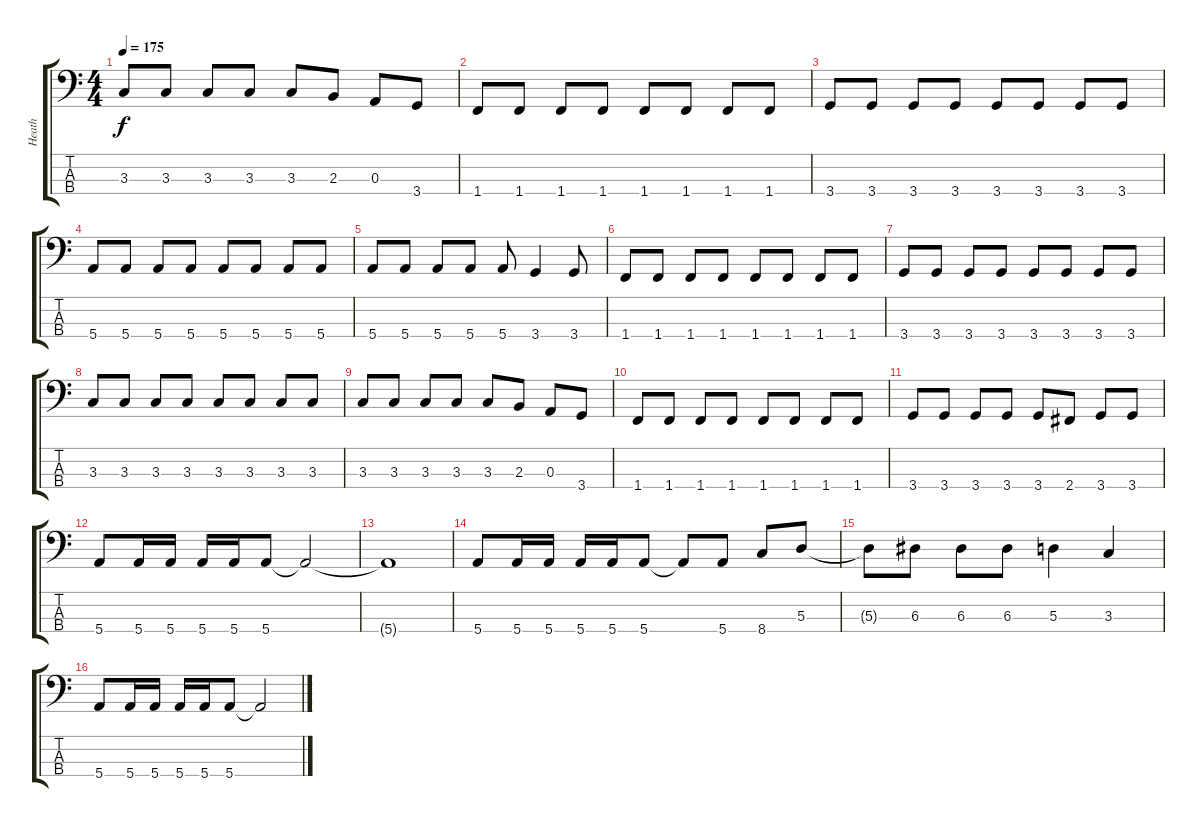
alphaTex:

\track ("Heath" "Heath") {instrument electricbasspick}
\staff {score tabs}
\tuning (G2 D2 A1 E1) {hide}
\ts (4 4)
\tempo 175
\clef f4
\ks c
3.3.8{dy f} 3.3.8 3.3.8 3.3.8 3.3.8 2.3.8 0.3.8 3.4.8 |
1.4.8 1.4.8 1.4.8 1.4.8 1.4.8 1.4.8 1.4.8 1.4.8 |
3.4.8 3.4.8 3.4.8 3.4.8 3.4.8 3.4.8 3.4.8 3.4.8 |
5.4.8 5.4.8 5.4.8 5.4.8 5.4.8 5.4.8 5.4.8 5.4.8 |
5.4.8 5.4.8 5.4.8 5.4.8 5.4.8 3.4.4 3.4.8 |
1.4.8 1.4.8 1.4.8 1.4.8 1.4.8 1.4.8 1.4.8 1.4.8 |
3.4.8 3.4.8 3.4.8 3.4.8 3.4.8 3.4.8 3.4.8 3.4.8 |
3.3.8 3.3.8 3.3.8 3.3.8 3.3.8 3.3.8 3.3.8 3.3.8 |
3.3.8 3.3.8 3.3.8 3.3.8 3.3.8 2.3.8 0.3.8 3.4.8 |
1.4.8 1.4.8 1.4.8 1.4.8 1.4.8 1.4.8 1.4.8 1.4.8 |
3.4.8 3.4.8 3.4.8 3.4.8 3.4.8 2.4.8 3.4.8 3.4.8 |
5.4.8 5.4.16 5.4.16 5.4.16 5.4.16 5.4.8 5.4{t}.2 |
5.4{t}.1 |
5.4.8 5.4.16 5.4.16 5.4.16 5.4.16 5.4.8 5.4{t}.8 5.4.8 8.4.8 5.3.8 |
5.3{t}.8 6.3.8 6.3.8 6.3.8 5.3.4 3.3.4 |
5.4.8 5.4.16 5.4.16 5.4.16 5.4.16 5.4.8 5.4{t}.2
